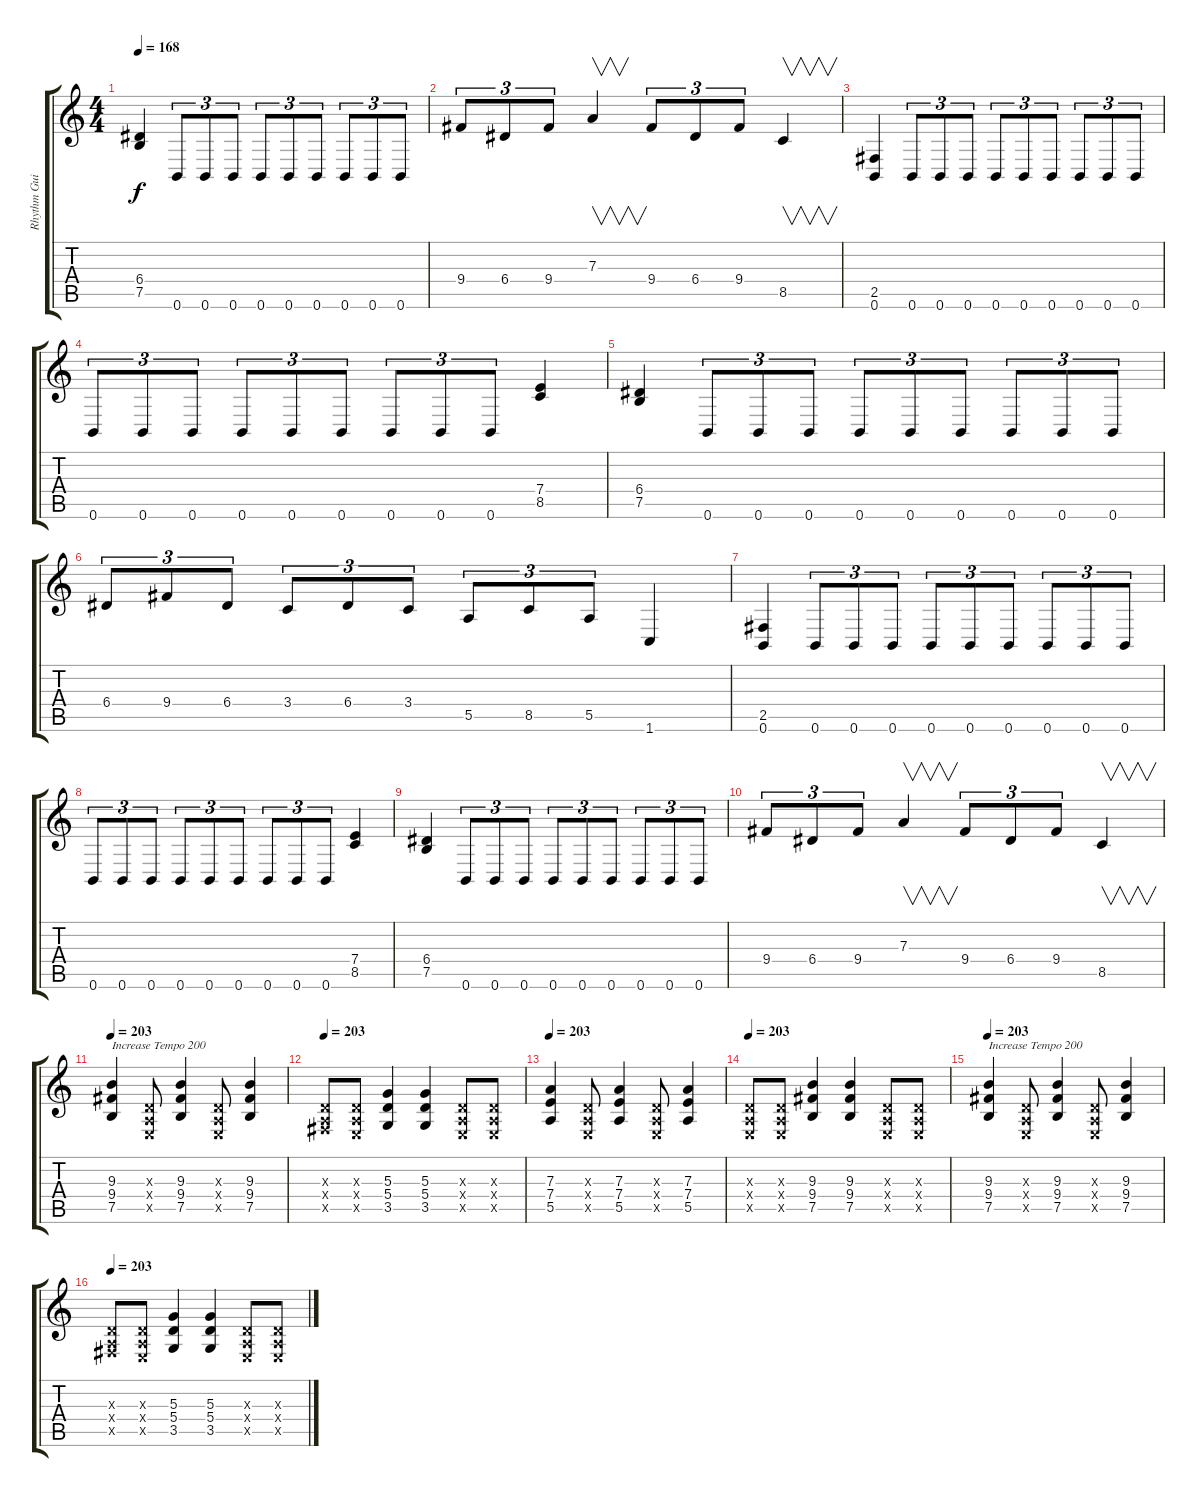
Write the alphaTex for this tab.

\track ("Rhythm Guitar II" "Rhythm Gui") {instrument distortionguitar}
\staff {score tabs}
\tuning (B3 Gb3 D3 A2 E2 B1) {hide}
\ts (4 4)
\tempo 168
\clef g2
\ks c
(6.4 7.5).4{dy f} 0.6.8{tu (3 2)} 0.6.8{tu (3 2)} 0.6.8{tu (3 2)} 0.6.8{tu (3 2)} 0.6.8{tu (3 2)} 0.6.8{tu (3 2)} 0.6.8{tu (3 2)} 0.6.8{tu (3 2)} 0.6.8{tu (3 2)} |
9.4.8{tu (3 2)} 6.4.8{tu (3 2)} 9.4.8{tu (3 2)} 7.3.4{v} 9.4.8{tu (3 2)} 6.4.8{tu (3 2)} 9.4.8{tu (3 2)} 8.5.4{v} |
(2.5 0.6).4 0.6.8{tu (3 2)} 0.6.8{tu (3 2)} 0.6.8{tu (3 2)} 0.6.8{tu (3 2)} 0.6.8{tu (3 2)} 0.6.8{tu (3 2)} 0.6.8{tu (3 2)} 0.6.8{tu (3 2)} 0.6.8{tu (3 2)} |
0.6.8{tu (3 2)} 0.6.8{tu (3 2)} 0.6.8{tu (3 2)} 0.6.8{tu (3 2)} 0.6.8{tu (3 2)} 0.6.8{tu (3 2)} 0.6.8{tu (3 2)} 0.6.8{tu (3 2)} 0.6.8{tu (3 2)} (7.4 8.5).4 |
(6.4 7.5).4 0.6.8{tu (3 2)} 0.6.8{tu (3 2)} 0.6.8{tu (3 2)} 0.6.8{tu (3 2)} 0.6.8{tu (3 2)} 0.6.8{tu (3 2)} 0.6.8{tu (3 2)} 0.6.8{tu (3 2)} 0.6.8{tu (3 2)} |
6.4.8{tu (3 2)} 9.4.8{tu (3 2)} 6.4.8{tu (3 2)} 3.4.8{tu (3 2)} 6.4.8{tu (3 2)} 3.4.8{tu (3 2)} 5.5.8{tu (3 2)} 8.5.8{tu (3 2)} 5.5.8{tu (3 2)} 1.6.4 |
(2.5 0.6).4 0.6.8{tu (3 2)} 0.6.8{tu (3 2)} 0.6.8{tu (3 2)} 0.6.8{tu (3 2)} 0.6.8{tu (3 2)} 0.6.8{tu (3 2)} 0.6.8{tu (3 2)} 0.6.8{tu (3 2)} 0.6.8{tu (3 2)} |
0.6.8{tu (3 2)} 0.6.8{tu (3 2)} 0.6.8{tu (3 2)} 0.6.8{tu (3 2)} 0.6.8{tu (3 2)} 0.6.8{tu (3 2)} 0.6.8{tu (3 2)} 0.6.8{tu (3 2)} 0.6.8{tu (3 2)} (7.4 8.5).4 |
(6.4 7.5).4 0.6.8{tu (3 2)} 0.6.8{tu (3 2)} 0.6.8{tu (3 2)} 0.6.8{tu (3 2)} 0.6.8{tu (3 2)} 0.6.8{tu (3 2)} 0.6.8{tu (3 2)} 0.6.8{tu (3 2)} 0.6.8{tu (3 2)} |
9.4.8{tu (3 2)} 6.4.8{tu (3 2)} 9.4.8{tu (3 2)} 7.3.4{v} 9.4.8{tu (3 2)} 6.4.8{tu (3 2)} 9.4.8{tu (3 2)} 8.5.4{v} |
\tempo 203
(9.3 9.4 7.5).4{txt "Increase Tempo 200"} (0.3{x} 0.4{x} 0.5{x}).8 (9.3 9.4 7.5).4 (0.3{x} 0.4{x} 0.5{x}).8 (9.3 9.4 7.5).4 |
\tempo 203
(0.3{x} 0.4{x} 2.5{x}).8 (0.3{x} 0.4{x} 0.5{x}).8 (5.3 5.4 3.5).4 (5.3 5.4 3.5).4 (0.3{x} 0.4{x} 0.5{x}).8 (0.3{x} 0.4{x} 0.5{x}).8 |
\tempo 203
(7.3 7.4 5.5).4 (0.3{x} 0.4{x} 0.5{x}).8 (7.3 7.4 5.5).4 (0.3{x} 0.4{x} 0.5{x}).8 (7.3 7.4 5.5).4 |
\tempo 203
(0.3{x} 0.4{x} 0.5{x}).8 (0.3{x} 0.4{x} 0.5{x}).8 (9.3 9.4 7.5).4 (9.3 9.4 7.5).4 (0.3{x} 0.4{x} 0.5{x}).8 (0.3{x} 0.4{x} 0.5{x}).8 |
\tempo 203
(9.3 9.4 7.5).4{txt "Increase Tempo 200"} (0.3{x} 0.4{x} 0.5{x}).8 (9.3 9.4 7.5).4 (0.3{x} 0.4{x} 0.5{x}).8 (9.3 9.4 7.5).4 |
\tempo 203
(0.3{x} 0.4{x} 2.5{x}).8 (0.3{x} 0.4{x} 0.5{x}).8 (5.3 5.4 3.5).4 (5.3 5.4 3.5).4 (0.3{x} 0.4{x} 0.5{x}).8 (0.3{x} 0.4{x} 0.5{x}).8
